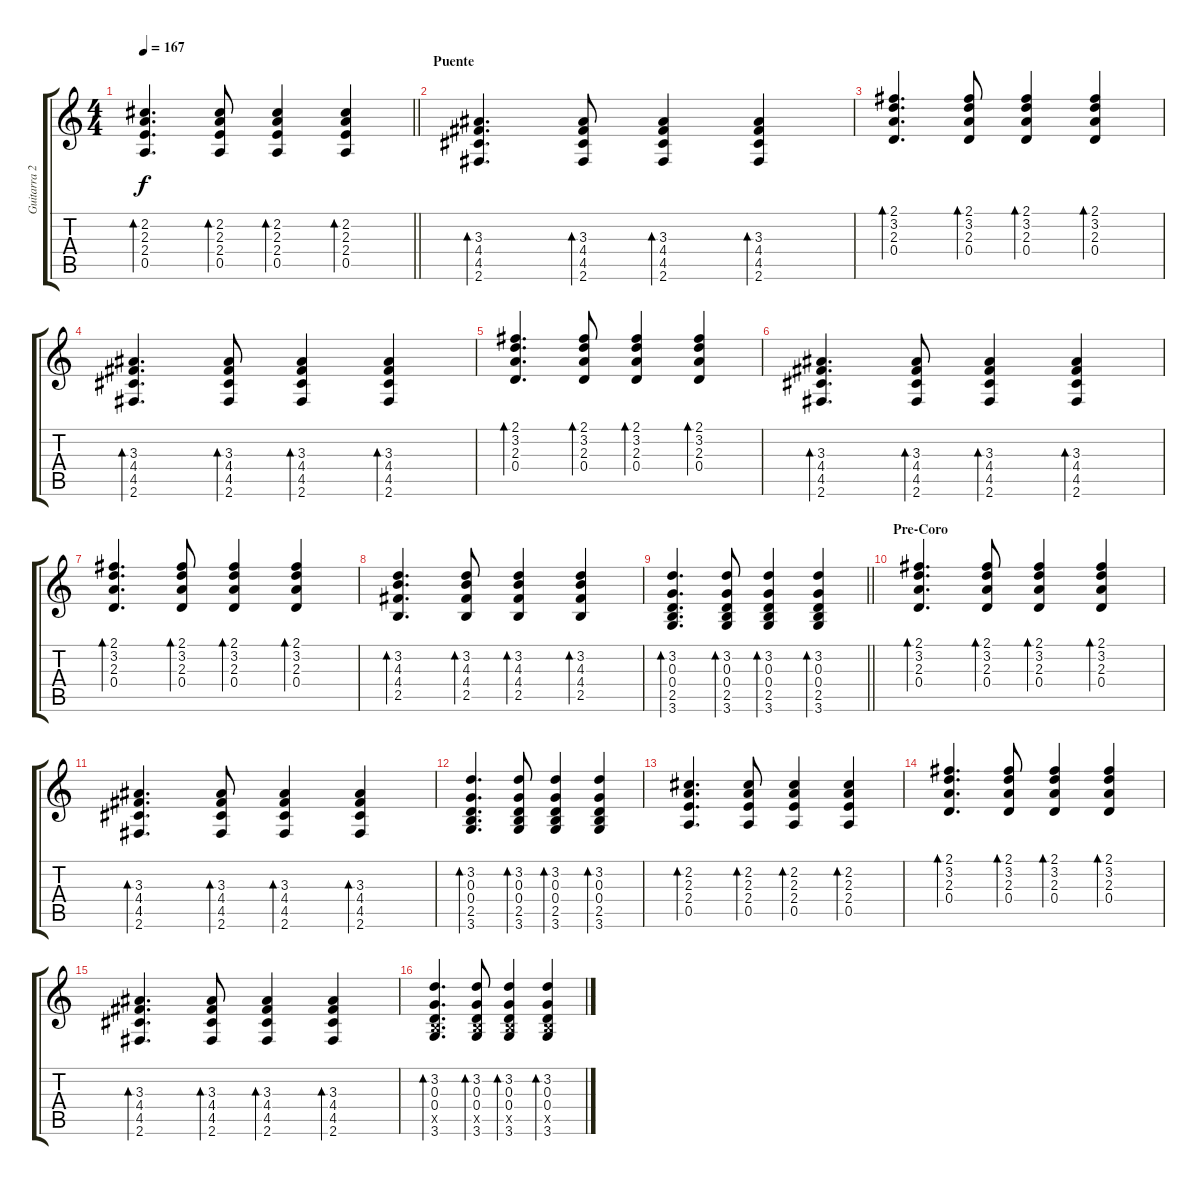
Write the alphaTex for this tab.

\track ("Guitarra 2" "Guitarra 2") {instrument electricguitarclean}
\staff {score tabs}
\tuning (E4 B3 G3 D3 A2 E2) {hide}
\ts (4 4)
\tempo 167
\clef g2
\barLineRight lightlight
\ks c
(2.2 2.3 2.4 0.5).4{d bd 60 dy f} (2.2 2.3 2.4 0.5).8{bd 60} (2.2 2.3 2.4 0.5).4{bd 60} (2.2 2.3 2.4 0.5).4{bd 60} |
\section ("" "Puente")
(3.3 4.4 4.5 2.6).4{d bd 60} (3.3 4.4 4.5 2.6).8{bd 60} (3.3 4.4 4.5 2.6).4{bd 60} (3.3 4.4 4.5 2.6).4{bd 60} |
(2.1 3.2 2.3 0.4).4{d bd 60} (2.1 3.2 2.3 0.4).8{bd 60} (2.1 3.2 2.3 0.4).4{bd 60} (2.1 3.2 2.3 0.4).4{bd 60} |
(3.3 4.4 4.5 2.6).4{d bd 60} (3.3 4.4 4.5 2.6).8{bd 60} (3.3 4.4 4.5 2.6).4{bd 60} (3.3 4.4 4.5 2.6).4{bd 60} |
(2.1 3.2 2.3 0.4).4{d bd 60} (2.1 3.2 2.3 0.4).8{bd 60} (2.1 3.2 2.3 0.4).4{bd 60} (2.1 3.2 2.3 0.4).4{bd 60} |
(3.3 4.4 4.5 2.6).4{d bd 60} (3.3 4.4 4.5 2.6).8{bd 60} (3.3 4.4 4.5 2.6).4{bd 60} (3.3 4.4 4.5 2.6).4{bd 60} |
(2.1 3.2 2.3 0.4).4{d bd 60} (2.1 3.2 2.3 0.4).8{bd 60} (2.1 3.2 2.3 0.4).4{bd 60} (2.1 3.2 2.3 0.4).4{bd 60} |
(3.2 4.3 4.4 2.5).4{d bd 60} (3.2 4.3 4.4 2.5).8{bd 60} (3.2 4.3 4.4 2.5).4{bd 60} (3.2 4.3 4.4 2.5).4{bd 60} |
\barLineRight lightlight
(3.2 0.3 0.4 2.5 3.6).4{d bd 60} (3.2 0.3 0.4 2.5 3.6).8{bd 60} (3.2 0.3 0.4 2.5 3.6).4{bd 60} (3.2 0.3 0.4 2.5 3.6).4{bd 60} |
\section ("" "Pre-Coro")
(2.1 3.2 2.3 0.4).4{d bd 60} (2.1 3.2 2.3 0.4).8{bd 60} (2.1 3.2 2.3 0.4).4{bd 60} (2.1 3.2 2.3 0.4).4{bd 60} |
(3.3 4.4 4.5 2.6).4{d bd 60} (3.3 4.4 4.5 2.6).8{bd 60} (3.3 4.4 4.5 2.6).4{bd 60} (3.3 4.4 4.5 2.6).4{bd 60} |
(3.2 0.3 0.4 2.5 3.6).4{d bd 60} (3.2 0.3 0.4 2.5 3.6).8{bd 60} (3.2 0.3 0.4 2.5 3.6).4{bd 60} (3.2 0.3 0.4 2.5 3.6).4{bd 60} |
(2.2 2.3 2.4 0.5).4{d bd 60} (2.2 2.3 2.4 0.5).8{bd 60} (2.2 2.3 2.4 0.5).4{bd 60} (2.2 2.3 2.4 0.5).4{bd 60} |
(2.1 3.2 2.3 0.4).4{d bd 60} (2.1 3.2 2.3 0.4).8{bd 60} (2.1 3.2 2.3 0.4).4{bd 60} (2.1 3.2 2.3 0.4).4{bd 60} |
(3.3 4.4 4.5 2.6).4{d bd 60} (3.3 4.4 4.5 2.6).8{bd 60} (3.3 4.4 4.5 2.6).4{bd 60} (3.3 4.4 4.5 2.6).4{bd 60} |
(3.2 0.3 0.4 2.5{x} 3.6).4{d bd 60} (3.2 0.3 0.4 2.5{x} 3.6).8{bd 60} (3.2 0.3 0.4 2.5{x} 3.6).4{bd 60} (3.2 0.3 0.4 2.5{x} 3.6).4{bd 60}
